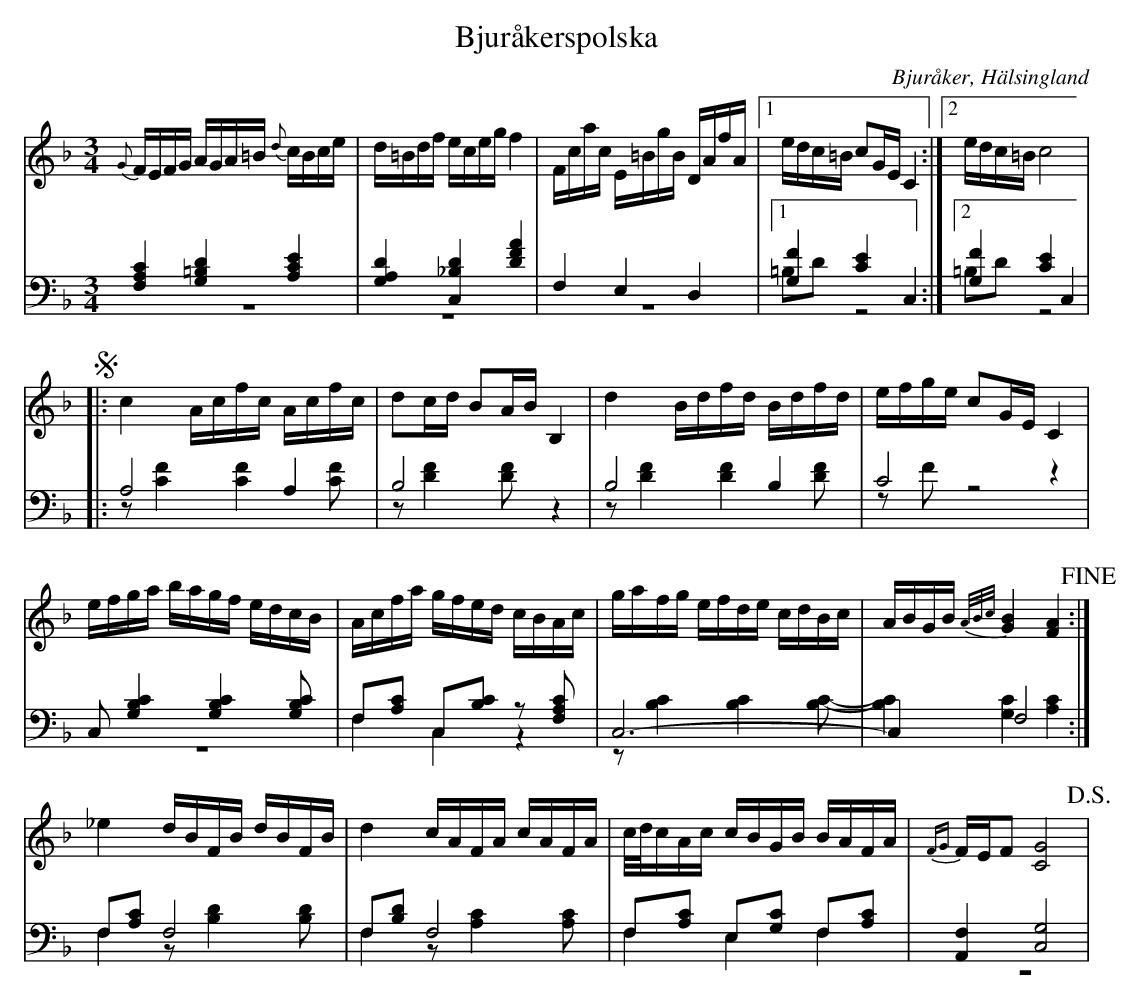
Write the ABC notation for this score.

X:1
T: Bjuråkerspolska
O: Bjuråker, Hälsingland
M: 3/4
L: 1/16
K: F
V:1
V:2
V:3 merge
V:1
{G}FEFG AGA=B {d}cBce|d=Bdf eceg f4|Fcac E=BgB DAfA|1 edc=B c2GE C4:|2 edc=B c8 |
!segno! |:c4 Acfc Acfc|d2cd B2AB B,4|d4 Bdfd Bdfd|efge c2GE C4|
efga bagf edcB|Acfa gfed cBAc|gafg efde cdBc|ABGB {A/B/c/}[G4B4] [F4A4] !fine!:|
_e4 dBFB dBFB|d4 cAFA cAFA|c/d/cAc cBGB BAFA|{FG}FEF2 [C8G8] !D.S.!|
V:2 clef=bass
[F,4A,4C4] [G,4=B,4D4] [A,4C4E4]|[G,4A,4D4] [C,4_B,4D4] [D4F4A4]|F,4 E,4 D,4|1 [G,4F4] [C4E4] C,4:|2 [G,4F4] [C4E4] C,4 |
|:A,8 A,4|B,8 z4|B,8  B,4|C8 z4|
C,2 [G,4B,4C4] [G,4B,4C4] [G,2B,2C2]|F,2[A,2C2] C,2[B,2C2] z2 [F,2A,2C2]|C,12-|C,4 F,8:|
F,2[A,2C2] F,8|F,2[B,2D2] F,8|F,2[A,2C2] E,2[G,2C2] F,2[A,2C2]|[A,,4F,4] [C,8G,8] |
V:3 clef=bass
z12|z12|z12|1 =B,2D2 z8:|2 =B,2D2 z8|
|:z2 [C4F4] [C4F4] [C2F2]|z2 [D4F4] [D2F2] z4|z2 [D4F4] [D4F4] [D2F2]|z2 F2 z8|
z12|F,4 C,4 z4|z2 [B,4C4] [B,4C4] [B,2C2]-|[B,4C4] [G,4C4] [A,4C4]:|
F,4 z2 [B,4D4] [B,2D2]|F,4 z2 [A,4C4] [A,2C2]|F,4 E,4 F,4|z12|
